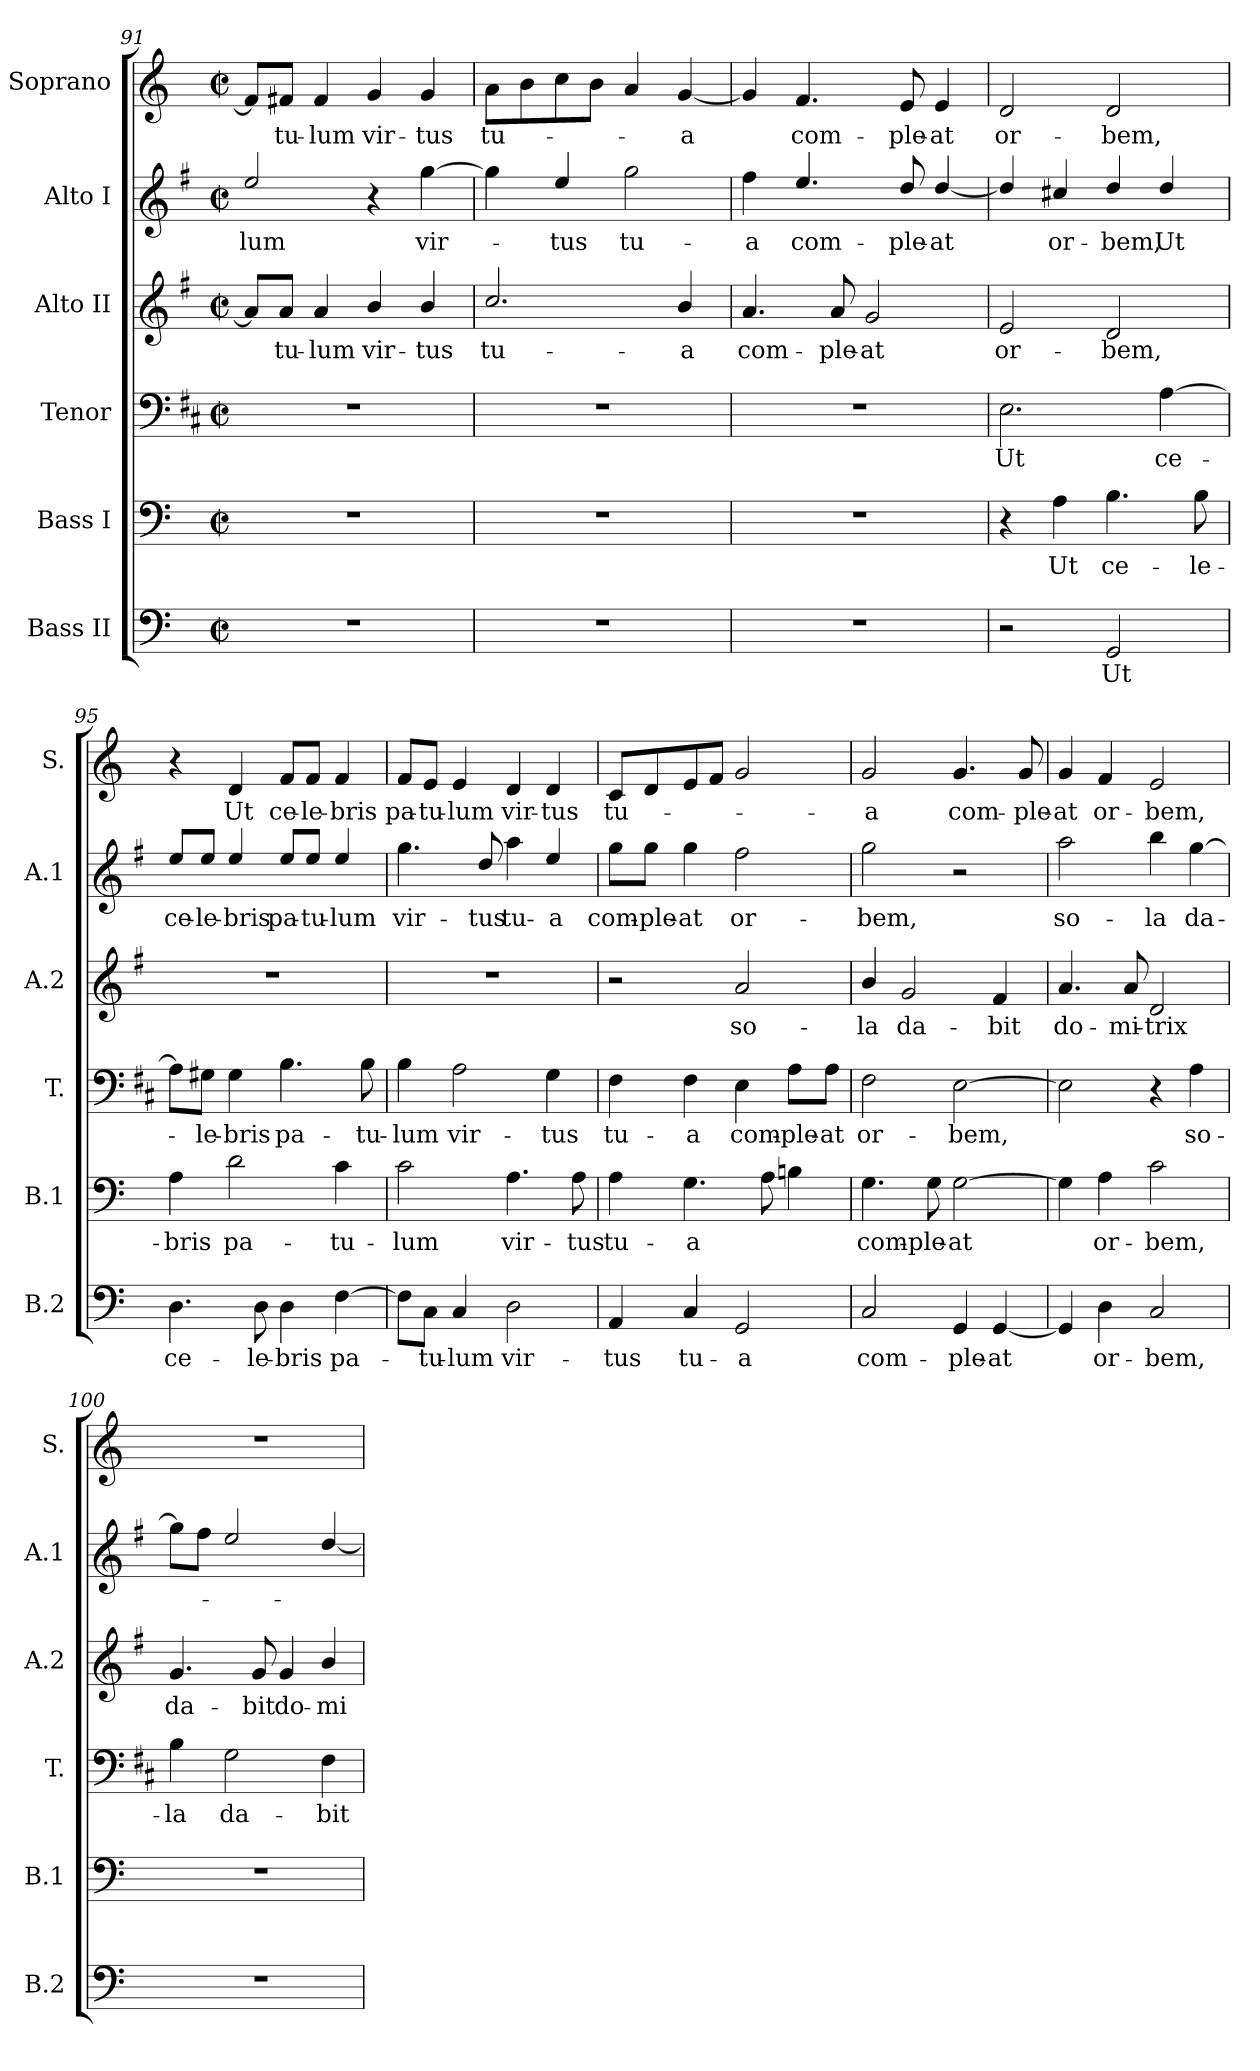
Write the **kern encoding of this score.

**kern	**text	**kern	**text	**kern	**text	**kern	**text	**kern	**text	**kern	**text
*part6	*part6	*part5	*part5	*part4	*part4	*part3	*part3	*part2	*part2	*part1	*part1
*staff6	*staff6	*staff5	*staff5	*staff4	*staff4	*staff3	*staff3	*staff2	*staff2	*staff1	*staff1
*I"Bass II	*	*I"Bass I	*	*I"Tenor	*	*I"Alto II	*	*I"Alto I	*	*I"Soprano	*
*I'B.2	*	*I'B.1	*	*I'T.	*	*I'A.2	*	*I'A.1	*	*I'S.	*
*clefF4	*	*clefF4	*	*clefF4	*	*clefG2	*	*clefG2	*	*clefG2	*
*	*	*	*	*ITrd1c2	*	*ITrd4c7	*	*ITrd4c7	*	*	*
*k[]	*	*k[]	*	*k[]	*	*k[]	*	*k[]	*	*k[]	*
*C:	*	*C:	*	*C:	*	*C:	*	*C:	*	*C:	*
*M2/2	*	*M2/2	*	*M2/2	*	*M2/2	*	*M2/2	*	*M2/2	*
*met(c|)	*	*met(c|)	*	*met(c|)	*	*met(c|)	*	*met(c|)	*	*met(c|)	*
=91	=91	=91	=91	=91	=91	=91	=91	=91	=91	=91	=91
!	!	!	!	!	!	!	!	!	!LO:LY:b	!	!
1r	.	1r	.	1r	.	8d/L]	.	2a/	-lum	8f#/L]	.
!	!	!	!	!	!	!	!LO:LY:b	!	!	!	!LO:LY:b
.	.	.	.	.	.	8d/J	-tu-	.	.	8f#X/J	-tu-
!	!	!	!	!	!	!	!LO:LY:b	!	!	!	!LO:LY:b
.	.	.	.	.	.	4d/	-lum	.	.	4f#/	-lum
!	!	!	!	!	!	!	!LO:LY:b	!	!	!	!LO:LY:b
.	.	.	.	.	.	4e/	vir-	4r	.	4g/	vir-
!	!	!	!	!	!	!	!LO:LY:b	!	!LO:LY:b	!	!LO:LY:b
.	.	.	.	.	.	4e/	-tus	[4cc\	vir-	4g/	-tus
=92	=92	=92	=92	=92	=92	=92	=92	=92	=92	=92	=92
!	!	!	!	!	!	!	!LO:LY:b	!	!	!	!LO:LY:b
1r	.	1r	.	1r	.	2.f/	tu-	4cc\]	.	8a\L	tu-
.	.	.	.	.	.	.	.	.	.	8b\	.
!	!	!	!	!	!	!	!	!	!LO:LY:b	!	!
.	.	.	.	.	.	.	.	4a/	-tus	8cc\	.
.	.	.	.	.	.	.	.	.	.	8b\J	.
!	!	!	!	!	!	!	!	!	!LO:LY:b	!	!
.	.	.	.	.	.	.	.	2cc\	tu-	4a/	.
!	!	!	!	!	!	!	!LO:LY:b	!	!	!	!LO:LY:b
.	.	.	.	.	.	4e/	-a	.	.	[4g/	-a
=93	=93	=93	=93	=93	=93	=93	=93	=93	=93	=93	=93
!	!	!	!	!	!	!	!LO:LY:b	!	!LO:LY:b	!	!
1r	.	1r	.	1r	.	4.d/	com-	4b\	-a	4g/]	.
!	!	!	!	!	!	!	!	!	!LO:LY:b	!	!LO:LY:b
.	.	.	.	.	.	.	.	4.a/	com-	4.f/	com-
!	!	!	!	!	!	!	!LO:LY:b	!	!	!	!
.	.	.	.	.	.	8d/	-ple-	.	.	.	.
!	!	!	!	!	!	!	!LO:LY:b	!	!	!	!
.	.	.	.	.	.	2c/	-at	.	.	.	.
!	!	!	!	!	!	!	!	!	!LO:LY:b	!	!LO:LY:b
.	.	.	.	.	.	.	.	8g/	-ple-	8e/	-ple-
!	!	!	!	!	!	!	!	!	!LO:LY:b	!	!LO:LY:b
.	.	.	.	.	.	.	.	[4g/	-at	4e/	-at
!!LO:LB:g=z
=94	=94	=94	=94	=94	=94	=94	=94	=94	=94	=94	=94
!	!	!	!	!	!LO:LY:b	!	!LO:LY:b	!	!	!	!LO:LY:b
2r	.	4r	.	2.D\	Ut	2A/	or-	4g/]	.	2d/	or-
!	!	!	!LO:LY:b	!	!	!	!	!	!LO:LY:b	!	!
.	.	4A\	Ut	.	.	.	.	4f#X/	or-	.	.
!	!LO:LY:b	!	!LO:LY:b	!	!	!	!LO:LY:b	!	!LO:LY:b	!	!LO:LY:b
2GG/	Ut	4.B\	ce-	.	.	2G/	-bem,	4g/	-bem,	2d/	-bem,
!	!	!	!	!	!LO:LY:b	!	!	!	!LO:LY:b	!	!
.	.	.	.	[4G\	ce-	.	.	4g/	Ut	.	.
!	!	!	!LO:LY:b	!	!	!	!	!	!	!	!
.	.	8B\	-le-	.	.	.	.	.	.	.	.
=95	=95	=95	=95	=95	=95	=95	=95	=95	=95	=95	=95
!	!LO:LY:b	!	!LO:LY:b	!	!	!	!	!	!LO:LY:b	!	!
4.D\	ce-	4A\	-bris	8G\L]	.	1r	.	8a/L	ce-	4r	.
!	!	!	!	!	!LO:LY:b	!	!	!	!LO:LY:b	!	!
.	.	.	.	8F#X\J	-le-	.	.	8a/J	-le-	.	.
!	!	!	!LO:LY:b	!	!LO:LY:b	!	!	!	!LO:LY:b	!	!LO:LY:b
.	.	2d\	pa-	4F#\	-bris	.	.	4a/	-bris	4d/	Ut
!	!LO:LY:b	!	!	!	!	!	!	!	!	!	!
8D\	-le-	.	.	.	.	.	.	.	.	.	.
!	!LO:LY:b	!	!	!	!LO:LY:b	!	!	!	!LO:LY:b	!	!LO:LY:b
4D\	-bris	.	.	4.A\	pa-	.	.	8a/L	pa-	8f/L	ce-
!	!	!	!	!	!	!	!	!	!LO:LY:b	!	!LO:LY:b
.	.	.	.	.	.	.	.	8a/J	-tu-	8f/J	-le-
!	!LO:LY:b	!	!LO:LY:b	!	!	!	!	!	!LO:LY:b	!	!LO:LY:b
[4F\	pa-	4c\	-tu-	.	.	.	.	4a/	-lum	4f/	-bris
!	!	!	!	!	!LO:LY:b	!	!	!	!	!	!
.	.	.	.	8A\	-tu-	.	.	.	.	.	.
=96	=96	=96	=96	=96	=96	=96	=96	=96	=96	=96	=96
!	!	!	!LO:LY:b	!	!LO:LY:b	!	!	!	!LO:LY:b	!	!LO:LY:b
8F\L]	.	2c\	-lum	4A\	-lum	1r	.	4.cc\	vir-	8f/L	pa-
!	!LO:LY:b	!	!	!	!	!	!	!	!	!	!LO:LY:b
8C\J	-tu-	.	.	.	.	.	.	.	.	8e/J	-tu-
!	!LO:LY:b	!	!	!	!LO:LY:b	!	!	!	!	!	!LO:LY:b
4C/	-lum	.	.	2G\	vir-	.	.	.	.	4e/	-lum
!	!	!	!	!	!	!	!	!	!LO:LY:b	!	!
.	.	.	.	.	.	.	.	8g/	-tus	.	.
!	!LO:LY:b	!	!LO:LY:b	!	!	!	!	!	!LO:LY:b	!	!LO:LY:b
2D\	vir-	4.A\	vir-	.	.	.	.	4dd\	tu-	4d/	vir-
!	!	!	!	!	!LO:LY:b	!	!	!	!LO:LY:b	!	!LO:LY:b
.	.	.	.	4F\	-tus	.	.	4a/	-a	4d/	-tus
!	!	!	!LO:LY:b	!	!	!	!	!	!	!	!
.	.	8A\	-tus	.	.	.	.	.	.	.	.
=97	=97	=97	=97	=97	=97	=97	=97	=97	=97	=97	=97
!	!LO:LY:b	!	!LO:LY:b	!	!LO:LY:b	!	!	!	!LO:LY:b	!	!LO:LY:b
4AA/	-tus	4A\	tu-	4E\	tu-	2r	.	8cc\L	com-	8c/L	tu-
!	!	!	!	!	!	!	!	!	!LO:LY:b	!	!
.	.	.	.	.	.	.	.	8cc\J	-ple-	8d/	.
!	!LO:LY:b	!	!LO:LY:b	!	!LO:LY:b	!	!	!	!LO:LY:b	!	!
4C/	tu-	4.G\	-a	4E\	-a	.	.	4cc\	-at	8e/	.
.	.	.	.	.	.	.	.	.	.	8f/J	.
!	!LO:LY:b	!	!	!	!LO:LY:b	!	!LO:LY:b	!	!LO:LY:b	!	!
2GG/	-a	.	.	4D\	com-	2d/	so-	2b\	or-	2g/	.
.	.	8A\	.	.	.	.	.	.	.	.	.
!	!	!	!	!	!LO:LY:b	!	!	!	!	!	!
.	.	4Bni\	.	8G\L	-ple-	.	.	.	.	.	.
!	!	!	!	!	!LO:LY:b	!	!	!	!	!	!
.	.	.	.	8G\J	-at	.	.	.	.	.	.
=98	=98	=98	=98	=98	=98	=98	=98	=98	=98	=98	=98
!	!LO:LY:b	!	!LO:LY:b	!	!LO:LY:b	!	!LO:LY:b	!	!LO:LY:b	!	!LO:LY:b
2C/	com-	4.G\	com-	2E\	or-	4e/	-la	2cc\	-bem,	2g/	-a
!	!	!	!	!	!	!	!LO:LY:b	!	!	!	!
.	.	.	.	.	.	2c/	da-	.	.	.	.
!	!	!	!LO:LY:b	!	!	!	!	!	!	!	!
.	.	8G\	-ple-	.	.	.	.	.	.	.	.
!	!LO:LY:b	!	!LO:LY:b	!	!LO:LY:b	!	!	!	!	!	!LO:LY:b
4GG/	-ple-	[2G\	-at	[2D\	-bem,	.	.	2r	.	4.g/	com-
!	!LO:LY:b	!	!	!	!	!	!LO:LY:b	!	!	!	!
[4GG/	-at	.	.	.	.	4B/	-bit	.	.	.	.
!	!	!	!	!	!	!	!	!	!	!	!LO:LY:b
.	.	.	.	.	.	.	.	.	.	8g/	-ple-
!!LO:PB:g=z
=99	=99	=99	=99	=99	=99	=99	=99	=99	=99	=99	=99
!	!	!	!	!	!	!	!LO:LY:b	!	!LO:LY:b	!	!LO:LY:b
4GG/]	.	4G\]	.	2D\]	.	4.d/	do-	2dd\	so-	4g/	-at
!	!LO:LY:b	!	!LO:LY:b	!	!	!	!	!	!	!	!LO:LY:b
4D\	or-	4A\	or-	.	.	.	.	.	.	4f/	or-
!	!	!	!	!	!	!	!LO:LY:b	!	!	!	!
.	.	.	.	.	.	8d/	-mi-	.	.	.	.
!	!LO:LY:b	!	!LO:LY:b	!	!	!	!LO:LY:b	!	!LO:LY:b	!	!LO:LY:b
2C/	-bem,	2c\	-bem,	4r	.	2G/	-trix	4ee\	-la	2e/	-bem,
!	!	!	!	!	!LO:LY:b	!	!	!	!LO:LY:b	!	!
.	.	.	.	4G\	so-	.	.	[4cc\	da-	.	.
=100	=100	=100	=100	=100	=100	=100	=100	=100	=100	=100	=100
!	!	!	!	!	!LO:LY:b	!	!LO:LY:b	!	!	!	!
1r	.	1r	.	4A\	-la	4.c/	da-	8cc\L]	.	1r	.
.	.	.	.	.	.	.	.	8b\J	.	.	.
!	!	!	!	!	!LO:LY:b	!	!	!	!	!	!
.	.	.	.	2F\	da-	.	.	2a/	.	.	.
!	!	!	!	!	!	!	!LO:LY:b	!	!	!	!
.	.	.	.	.	.	8c/	-bit	.	.	.	.
!	!	!	!	!	!	!	!LO:LY:b	!	!	!	!
.	.	.	.	.	.	4c/	do-	.	.	.	.
!	!	!	!	!	!LO:LY:b	!	!LO:LY:b	!	!	!	!
.	.	.	.	4E\	-bit	4e/	-mi-	[4g/	.	.	.
=	=	=	=	=	=	=	=	=	=	=	=
*-	*-	*-	*-	*-	*-	*-	*-	*-	*-	*-	*-
